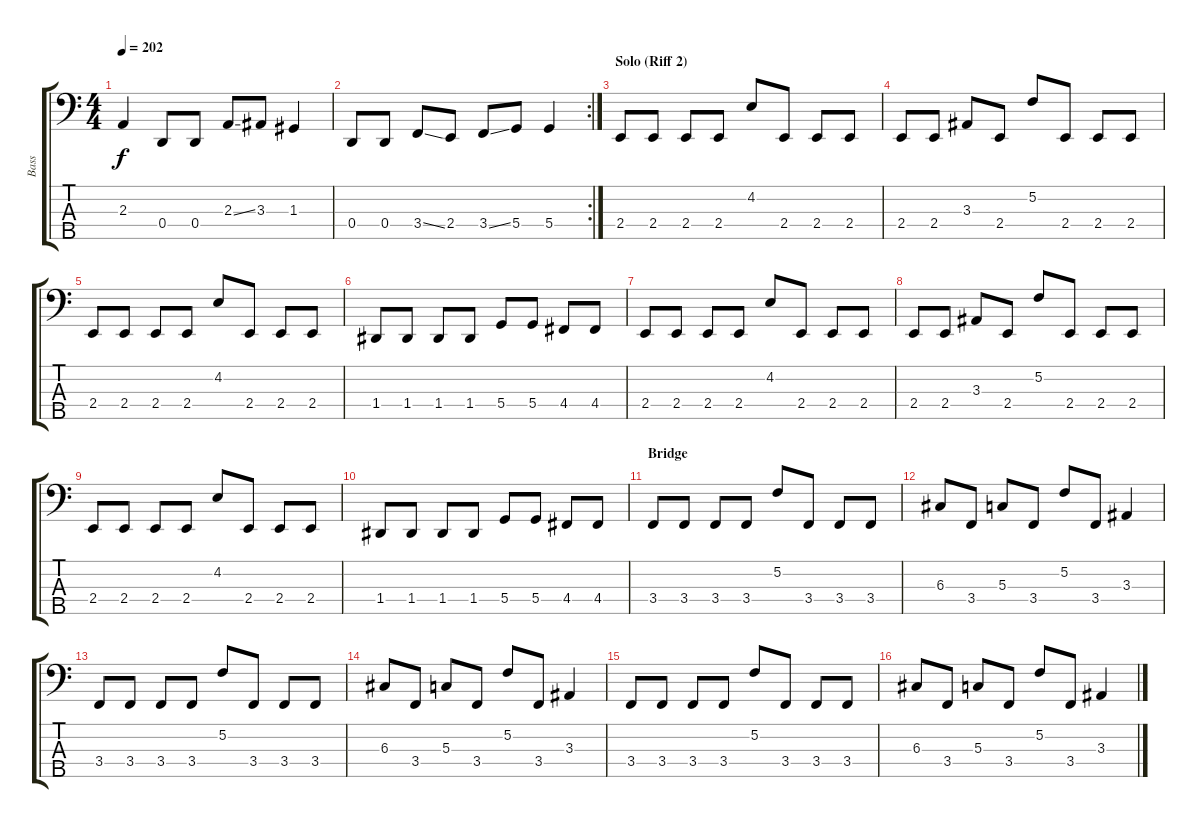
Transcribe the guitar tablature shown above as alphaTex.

\track ("Bass" "Bass") {instrument electricbassfinger}
\staff {score tabs}
\tuning (F2 C2 G1 D1 A0) {hide}
\ts (4 4)
\tempo 202
\clef f4
\ks c
2.3.4{dy f} 0.4.8 0.4.8 2.3{ss}.8 3.3.8 1.3.4 |
\rc 2
0.4.8 0.4.8 3.4{ss}.8 2.4.8 3.4{ss}.8 5.4.8 5.4.4 |
\section ("" "Solo (Riff 2)")
2.4.8 2.4.8 2.4.8 2.4.8 4.2.8 2.4.8 2.4.8 2.4.8 |
2.4.8 2.4.8 3.3.8 2.4.8 5.2.8 2.4.8 2.4.8 2.4.8 |
2.4.8 2.4.8 2.4.8 2.4.8 4.2.8 2.4.8 2.4.8 2.4.8 |
1.4.8 1.4.8 1.4.8 1.4.8 5.4.8 5.4.8 4.4.8 4.4.8 |
2.4.8 2.4.8 2.4.8 2.4.8 4.2.8 2.4.8 2.4.8 2.4.8 |
2.4.8 2.4.8 3.3.8 2.4.8 5.2.8 2.4.8 2.4.8 2.4.8 |
2.4.8 2.4.8 2.4.8 2.4.8 4.2.8 2.4.8 2.4.8 2.4.8 |
1.4.8 1.4.8 1.4.8 1.4.8 5.4.8 5.4.8 4.4.8 4.4.8 |
\section ("" "Bridge")
3.4.8 3.4.8 3.4.8 3.4.8 5.2.8 3.4.8 3.4.8 3.4.8 |
6.3.8 3.4.8 5.3.8 3.4.8 5.2.8 3.4.8 3.3.4 |
3.4.8 3.4.8 3.4.8 3.4.8 5.2.8 3.4.8 3.4.8 3.4.8 |
6.3.8 3.4.8 5.3.8 3.4.8 5.2.8 3.4.8 3.3.4 |
3.4.8 3.4.8 3.4.8 3.4.8 5.2.8 3.4.8 3.4.8 3.4.8 |
6.3.8 3.4.8 5.3.8 3.4.8 5.2.8 3.4.8 3.3.4
